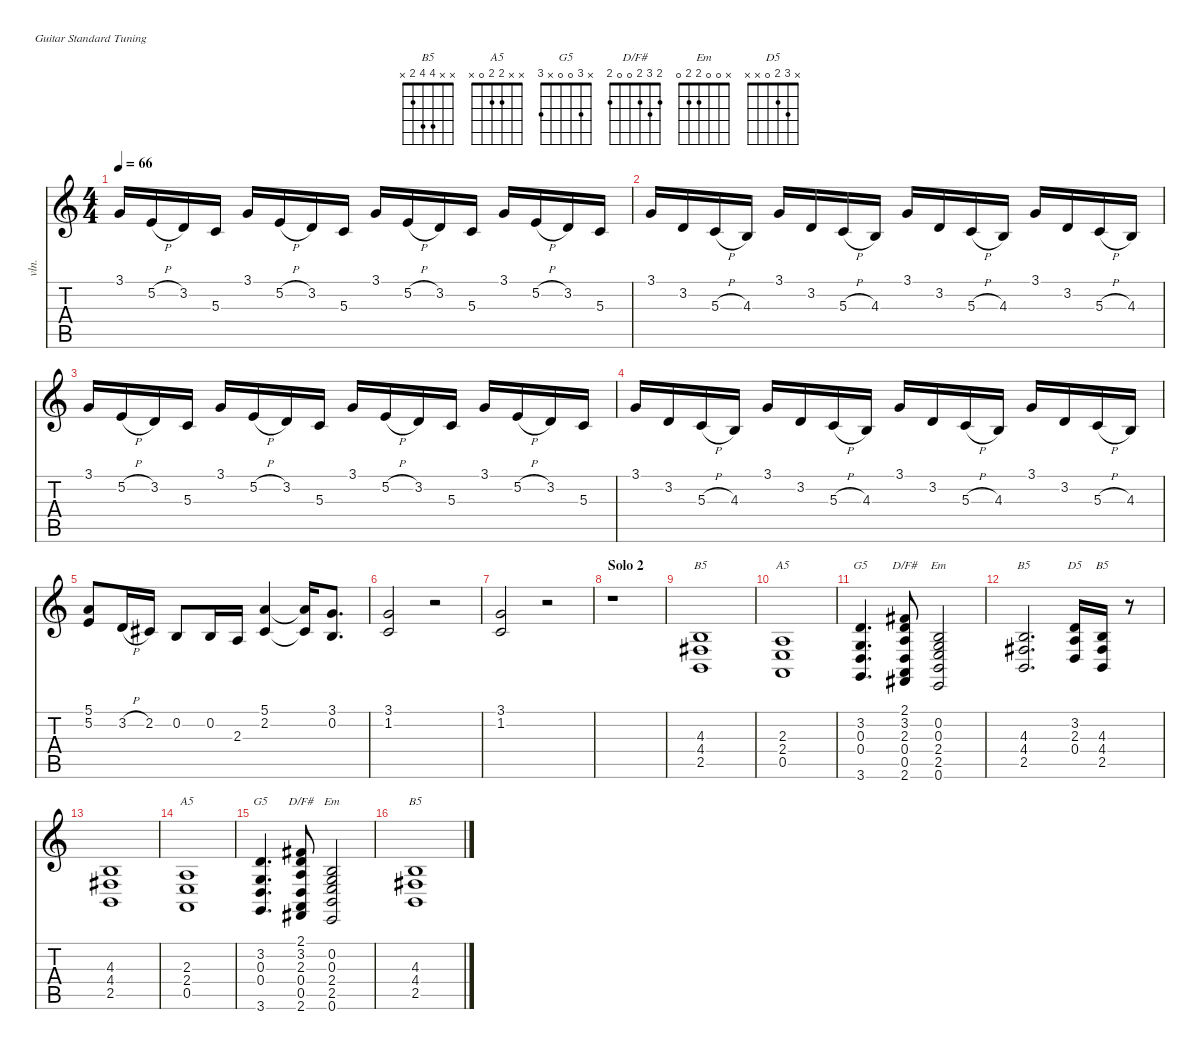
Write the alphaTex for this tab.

\defaultSystemsLayout 4
\hideDynamics
\bracketExtendMode nobrackets
\otherSystemsTrackNameOrientation horizontal
\track ("Synth arranged for guitar" "vln.") {instrument stringensemble1}
\staff {score tabs}
\tuning (E4 B3 G3 D3 A2 E2)
\chord ("B5" x x 4 4 2 x)
\chord ("A5" x x 2 2 0 x)
\chord ("G5" x 3 0 0 x 3)
\chord ("D/F#" 2 3 2 0 0 2)
\chord ("Em" x 0 0 2 2 0)
\chord ("D5" x 3 2 0 x x)
\ts (4 4)
\tempo 66
\clef g2
\ks c
3.1.16{dy f} 5.2{h}.16 3.2.16 5.3.16 3.1.16 5.2{h}.16 3.2.16 5.3.16 3.1.16 5.2{h}.16 3.2.16 5.3.16 3.1.16 5.2{h}.16 3.2.16 5.3.16 |
3.1.16 3.2.16 5.3{h}.16 4.3.16 3.1.16 3.2.16 5.3{h}.16 4.3.16 3.1.16 3.2.16 5.3{h}.16 4.3.16 3.1.16 3.2.16 5.3{h}.16 4.3.16 |
3.1.16 5.2{h}.16 3.2.16 5.3.16 3.1.16 5.2{h}.16 3.2.16 5.3.16 3.1.16 5.2{h}.16 3.2.16 5.3.16 3.1.16 5.2{h}.16 3.2.16 5.3.16 |
3.1.16 3.2.16 5.3{h}.16 4.3.16 3.1.16 3.2.16 5.3{h}.16 4.3.16 3.1.16 3.2.16 5.3{h}.16 4.3.16 3.1.16 3.2.16 5.3{h}.16 4.3.16 |
(5.1 5.2).8 3.2{h}.16 2.2{acc #}.16 0.2.8 0.2.16 2.3.16 (5.1 2.2{acc #}).4 (5.1{t} 2.2{t acc #}).16 (3.1 0.2).8{d} |
(3.1 1.2).2 r.2 |
(3.1 1.2).2 r.2 |
\section ("" "Solo 2")
r.1 |
(4.3 4.4{acc #} 2.5).1{ch "B5"} |
(2.3 2.4 0.5).1{ch "A5"} |
(3.2 0.3 0.4 3.6).4{d ch "G5"} (2.1{acc #} 3.2 2.3 0.4 0.5 2.6{acc #}).8{ch "D/F#"} (0.2 0.3 2.4 2.5 0.6).2{ch "Em"} |
(4.3 4.4{acc #} 2.5).2{d ch "B5"} (3.2 2.3 0.4).16{ch "D5"} (4.3 4.4{acc #} 2.5).16{ch "B5"} r.8 |
(4.3 4.4{acc #} 2.5).1 |
(2.3 2.4 0.5).1{ch "A5"} |
(3.2 0.3 0.4 3.6).4{d ch "G5"} (2.1{acc #} 3.2 2.3 0.4 0.5 2.6{acc #}).8{ch "D/F#"} (0.2 0.3 2.4 2.5 0.6).2{ch "Em"} |
(4.3 4.4{acc #} 2.5).1{ch "B5"}
